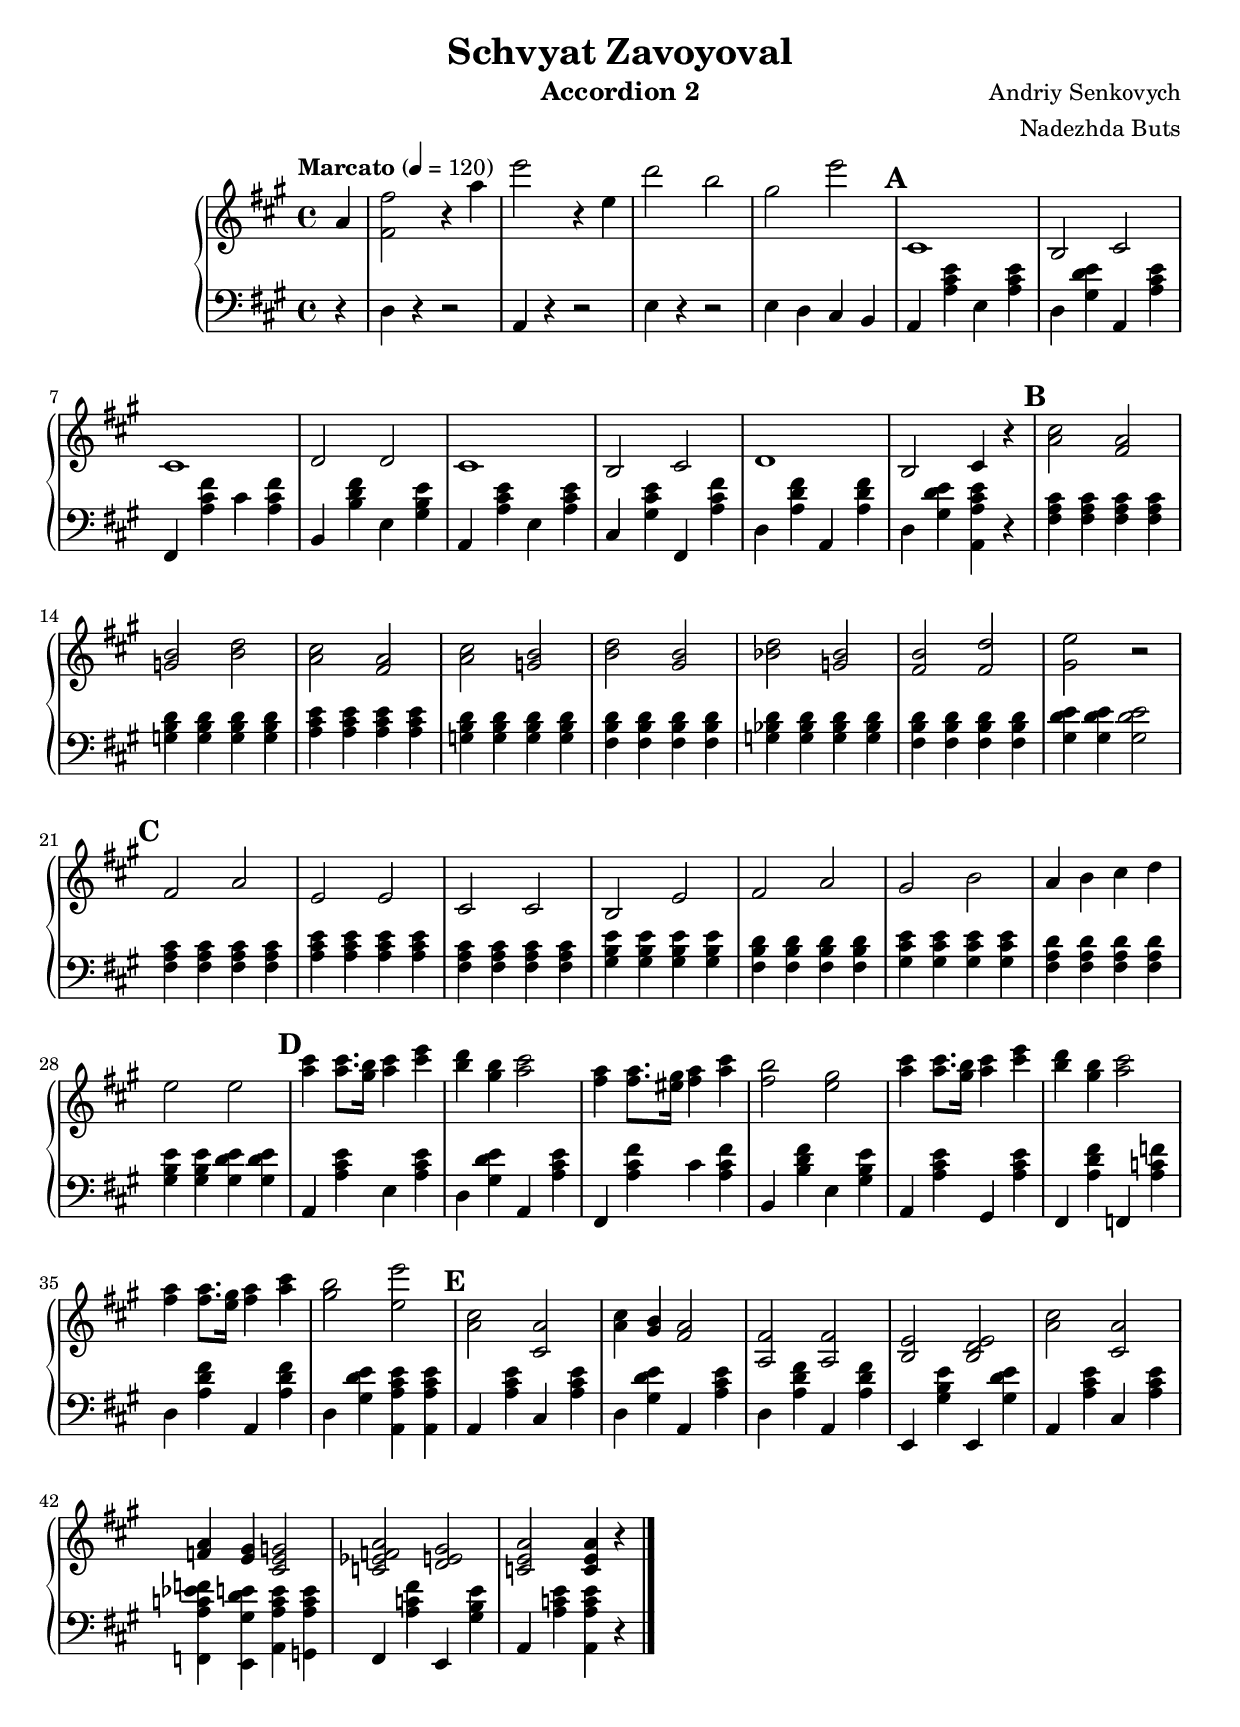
\include "src/header.ly"
\include "src/settings.ly"
% "original" intro in C Major
introAccOne = \relative c'' {
  <g h>4 <g h>8. <fis a>16 <g h>4 <h d>4
  <a c>4 <fis a> <g h>2
  <e g>4 <e g>8. <g h>16 <fis a>4 <d fis>4
  <d g>2 <d f g>2
}

accordionOneSolo = \relative c'' {

  \defaultTempo
  \defaultTime
  \defaultKey

  \partial 4 r4
  r4 <d fis>8. <cis e>16 <d fis>4 r4
  r4 <cis e>8. <h d>16 <cis e>4 r4
  r4 <h d>8. <a cis>16 <h d>4 <gis h>8. <g ais>16
  <gis h>2 r2

  \tag #'part {\mark \default}

  e1
  d2 e2
  fis1
  fis2 e2

  e1
  d2 fis2
  fis1
  d2 e8 gis, a h

  \tag #'part {\mark \default}

  <fis a>4-. <fis a>-. <fis a>-. <fis a>8. <fis a>16
  <g h>4-. <g h>-. <g h>-. <g h>-.
  <fis a>4-. <fis a>-. <fis a>-. <fis a>8. <fis a>16
  <g h>4-. <g h>-. <g h>-. <g h>-.
  
  <h d>4-. <h d>-. <h d>-. <h d>8. <h d>16
  <b d>4-. <b d>-. <b d>-. <b d>-.
  <h d>4-. <h d>-. <h d>-. <h d>8. <h d>16
  <h d e>4-. <h d e>-. <h d e gis>2-.

  \tag #'part {\mark \default}

  <fis a>4-. <fis a>-. <fis a>-. <fis a>8. <fis a>16
  <a cis>4-. <a cis>-. <a cis>-. <a cis>-.
  <fis a>4-. <fis a>-. <fis a>-. <fis a>8. <fis a>16
  <gis h>4-. <gis h>-. <gis h>-. <gis h>-.
  <h d>4-. <h d>-. <h d>-. <h d>8. <h d>16
  <cis e>4-. <cis e>-. <cis e>-. <cis e>-.
  <a d>4-. <a d>-. <a d>-. <a d>8. <a d>16
  <h e>4-. <h e>-. <h d e>-. <h d e>-.

  \tag #'part {\mark \default}

  r2 r8 e'16 fis gis a h c
  <fis, a d>8. e16 gis8 h <e, a cis> <cis e a> <e a cis> <a cis e>
  <a cis fis>2 r8 gis16 a h cis d e
  <fis, h d>2 <e gis h>2

  <e a cis>2 r8 e16 fis gis a h c
  <eis, gis h d>4 <cis eis gis h>4 <cis fis a>8 cis fis a
  <d, fis>2 r8 cis16 d e fis gis a
  << {h2 a4 r4 } \\ {r4 <d, e gis>4 <cis e>} >>

  \tag #'part {\mark \default}

  R1*8

  \bar "|."
}

accordionOneBass = \relative c{

  \defaultTempo
  \defaultTime
  \defaultKey
  \clef bass

  \partial 4 r4

  d4 r4 r2
  a4 r4 r2
  e'4 r4 r2
  e4 d cis h

  \tag #'part {\mark \default}

  a4 <a'cis e>4 e4 <a cis e>4
  d,4 <gis d' e>4 a,4 <a' cis e>4
  fis,4 <a' cis fis>4 cis4 <a cis fis>4
  h,4 <h' d fis>4 e,4 <gis h e>4

  a,4 <a'cis e>4 e4 <a cis e>4
  cis,4 <gis' cis e>4 fis,4 <a' cis fis>4
  d,4 <a' d fis>4 a,4 <a' d fis>4
  d,4 <gis d' e>4 <a, a' cis e>4 r4

  \tag #'part {\mark \default}

  <fis' a cis>4 \repeat unfold 3 { <fis a cis>4 }
  \repeat unfold 4 { <g h d>4 }
  \repeat unfold 4 { <a cis e>4 }
  \repeat unfold 4 { <g h d>4 }

  \repeat unfold 4 { <fis h d>4 }
  \repeat unfold 4 { <g b d>4 }
  \repeat unfold 4 { <fis h d>4 }
  \repeat unfold 2 { <gis d' e>4 } <gis d' e>2

  \tag #'part {\mark \default}

  \repeat unfold 4 { <fis a cis>4 }
  \repeat unfold 4 { <a cis e>4 }
  \repeat unfold 4 { <fis a cis>4 }
  \repeat unfold 4 { <gis h e>4 }

  \repeat unfold 4 { <fis h d>4 }
  \repeat unfold 4 { <gis cis e>4 }
  \repeat unfold 4 { <fis a d>4 }
  \repeat unfold 2 { <gis h e>4 } \repeat unfold 2 { <gis d' e>4 }

  \tag #'part {\mark \default}

  a,4 <a'cis e>4 e4 <a cis e>4
  d,4 <gis d' e>4 a,4 <a' cis e>4
  fis,4 <a' cis fis>4 cis4 <a cis fis>4
  h,4 <h' d fis>4 e,4 <gis h e>4

  a,4 <a'cis e>4 gis,4 <a' cis e>4
  fis,4 <a' d fis>4 f,4 <a' c f>4
  d,4 <a' d fis>4 a,4 <a' d fis>4
  d,4 <gis d' e>4 <a, a' cis e>4 <a a' cis e>4

  \tag #'part {\mark \default}

  a4 <a'cis e>4 cis,4 <a' cis e>4
  d,4 <gis d' e>4 a,4 <a' cis e>4
  d,4 <a' d fis>4 a,4 <a' d fis>4
  e,4 <gis' h e>4 e,4 <gis' d' e>4

  a,4 <a'cis e>4 cis,4 <a' cis e>4
  <f, a' c es f>4 <e gis' d'e>4 <a a' c e>4 <g a' c e>4
  fis4 <a' c fis>4 e,4 <gis' h e>4
  a,4 <a' c e>4 <a, a' c e>4 r4

  \bar "|."
}

introAccTwo = \relative c'' {
  R1*4
}
accordionTwoSolo = \relative c'' {

  \defaultTempo
  \defaultTime
  \defaultKey

  \partial 4 a4
  <fis fis'>2 r4 a'4
  e'2 r4 e,4
  d'2 h2
  gis2 e'2

  \tag #'part { \mark \default }

  cis,,1
  h2 cis2
  cis1
  d2 d2

  cis1
  h2 cis2
  d1
  h2 cis4 r4

  \tag #'part { \mark \default }

  <a' cis>2 <fis a>2
  <g h>2 <h d>2
  <a cis>2 <fis a>2
  <a cis>2 <g h>2

  <h d>2 <gis h>2
  <b d>2 <g b>2
  <fis h>2 <fis d'>2
  <gis e'>2 r2

  \tag #'part { \mark \default }

  fis2 a 
  e2 e
  cis2 cis
  h2 e

  fis2 a
  gis h
  a4 h cis d
  e2 e2

  \tag #'part { \mark \default }

  <a cis>4 <a cis>8. <gis h>16 <a cis>4 <cis e>4
  <h d>4 <gis h>4 <a cis>2
  <fis a>4 <fis a>8. <eis gis>16 <fis a>4 <a cis>4
  <fis h>2 <e gis>2

  <a cis>4 <a cis>8. <gis h>16 <a cis>4 <cis e>4
  <h d>4 <gis h>4 <a cis>2
  <fis a>4 <fis a>8. <e gis>16 <fis a>4 <a cis>4
  <gis h>2 <e e'>2
  
  \tag #'part { \mark \default }

  <a, cis>2 <cis, a'>2
  <a' cis>4 <gis h> <fis a>2
  <a, fis'>2 <a fis'>2
  <h e>2 <h d e>2

  <a' cis>2 <cis, a'>2
  <f a>4 <e gis>4 <cis e g>2
  <c es f a>2 <d e gis>2
  <c e a>2 <c e a>4 r4
  
  \bar "|."
}

accordionTwoBass = \accordionOneBass


\header {
    instrument = "Accordion 2"
}

\score {
  \new Score {
  \set Score.markFormatter = #format-mark-box-numbers
  <<
    \new PianoStaff <<
      \set PianoStaff.midiInstrument = "accordion"
      \removeWithTag #'score \accordionTwoSolo
      \removeWithTag #'score \accordionTwoBass
    >>
  >>
  }
  \layout {
    \include "src/layout.ly"
  }
  \midi{}
}
\paper {
  indent = 25
}
